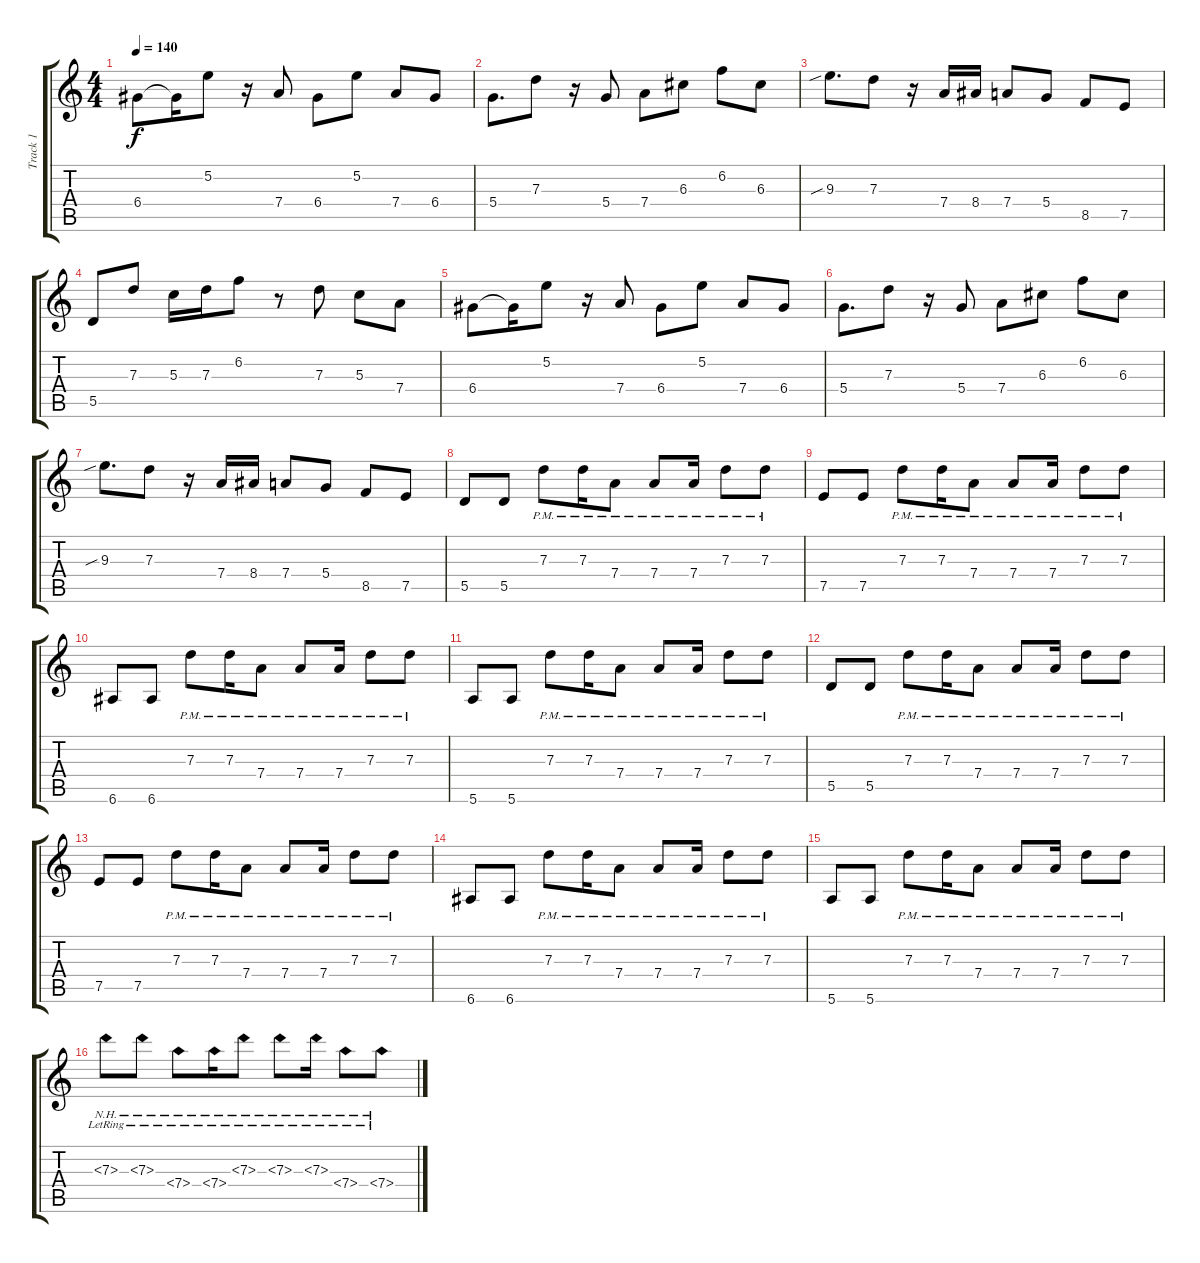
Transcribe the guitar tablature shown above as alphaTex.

\track ("Track 1" "Track 1") {instrument acousticguitarsteel}
\staff {score tabs}
\tuning (E4 B3 G3 D3 A2 E2) {hide}
\ts (4 4)
\tempo 140
\clef g2
\ks c
6.4.8{dy f} 6.4{t}.16 5.2.8 r.16 7.4.8 6.4.8 5.2.8 7.4.8 6.4.8 |
5.4.8{d} 7.3.8 r.16 5.4.8 7.4.8 6.3.8 6.2.8 6.3.8 |
9.3{sib}.8{d} 7.3.8 r.16 7.4.16 8.4.16 7.4.8 5.4.8 8.5.8 7.5.8 |
5.5.8 7.3.8 5.3.16 7.3.16 6.2.8 r.8 7.3.8 5.3.8 7.4.8 |
6.4.8 6.4{t}.16 5.2.8 r.16 7.4.8 6.4.8 5.2.8 7.4.8 6.4.8 |
5.4.8{d} 7.3.8 r.16 5.4.8 7.4.8 6.3.8 6.2.8 6.3.8 |
9.3{sib}.8{d} 7.3.8 r.16 7.4.16 8.4.16 7.4.8 5.4.8 8.5.8 7.5.8 |
5.5.8 5.5.8 7.3{pm}.8 7.3{pm}.16 7.4{pm}.8 7.4{pm}.8 7.4{pm}.16 7.3{pm}.8 7.3{pm}.8 |
7.5.8 7.5.8 7.3{pm}.8 7.3{pm}.16 7.4{pm}.8 7.4{pm}.8 7.4{pm}.16 7.3{pm}.8 7.3{pm}.8 |
6.6.8 6.6.8 7.3{pm}.8 7.3{pm}.16 7.4{pm}.8 7.4{pm}.8 7.4{pm}.16 7.3{pm}.8 7.3{pm}.8 |
5.6.8 5.6.8 7.3{pm}.8 7.3{pm}.16 7.4{pm}.8 7.4{pm}.8 7.4{pm}.16 7.3{pm}.8 7.3{pm}.8 |
5.5.8 5.5.8 7.3{pm}.8 7.3{pm}.16 7.4{pm}.8 7.4{pm}.8 7.4{pm}.16 7.3{pm}.8 7.3{pm}.8 |
7.5.8 7.5.8 7.3{pm}.8 7.3{pm}.16 7.4{pm}.8 7.4{pm}.8 7.4{pm}.16 7.3{pm}.8 7.3{pm}.8 |
6.6.8 6.6.8 7.3{pm}.8 7.3{pm}.16 7.4{pm}.8 7.4{pm}.8 7.4{pm}.16 7.3{pm}.8 7.3{pm}.8 |
5.6.8 5.6.8 7.3{pm}.8 7.3{pm}.16 7.4{pm}.8 7.4{pm}.8 7.4{pm}.16 7.3{pm}.8 7.3{pm}.8 |
7.3{nh lr}.8 7.3{nh lr}.8 7.4{nh lr}.8 7.4{nh lr}.16 7.3{nh lr}.8 7.3{nh lr}.8 7.3{nh lr}.16 7.4{nh lr}.8 7.4{nh lr}.8
